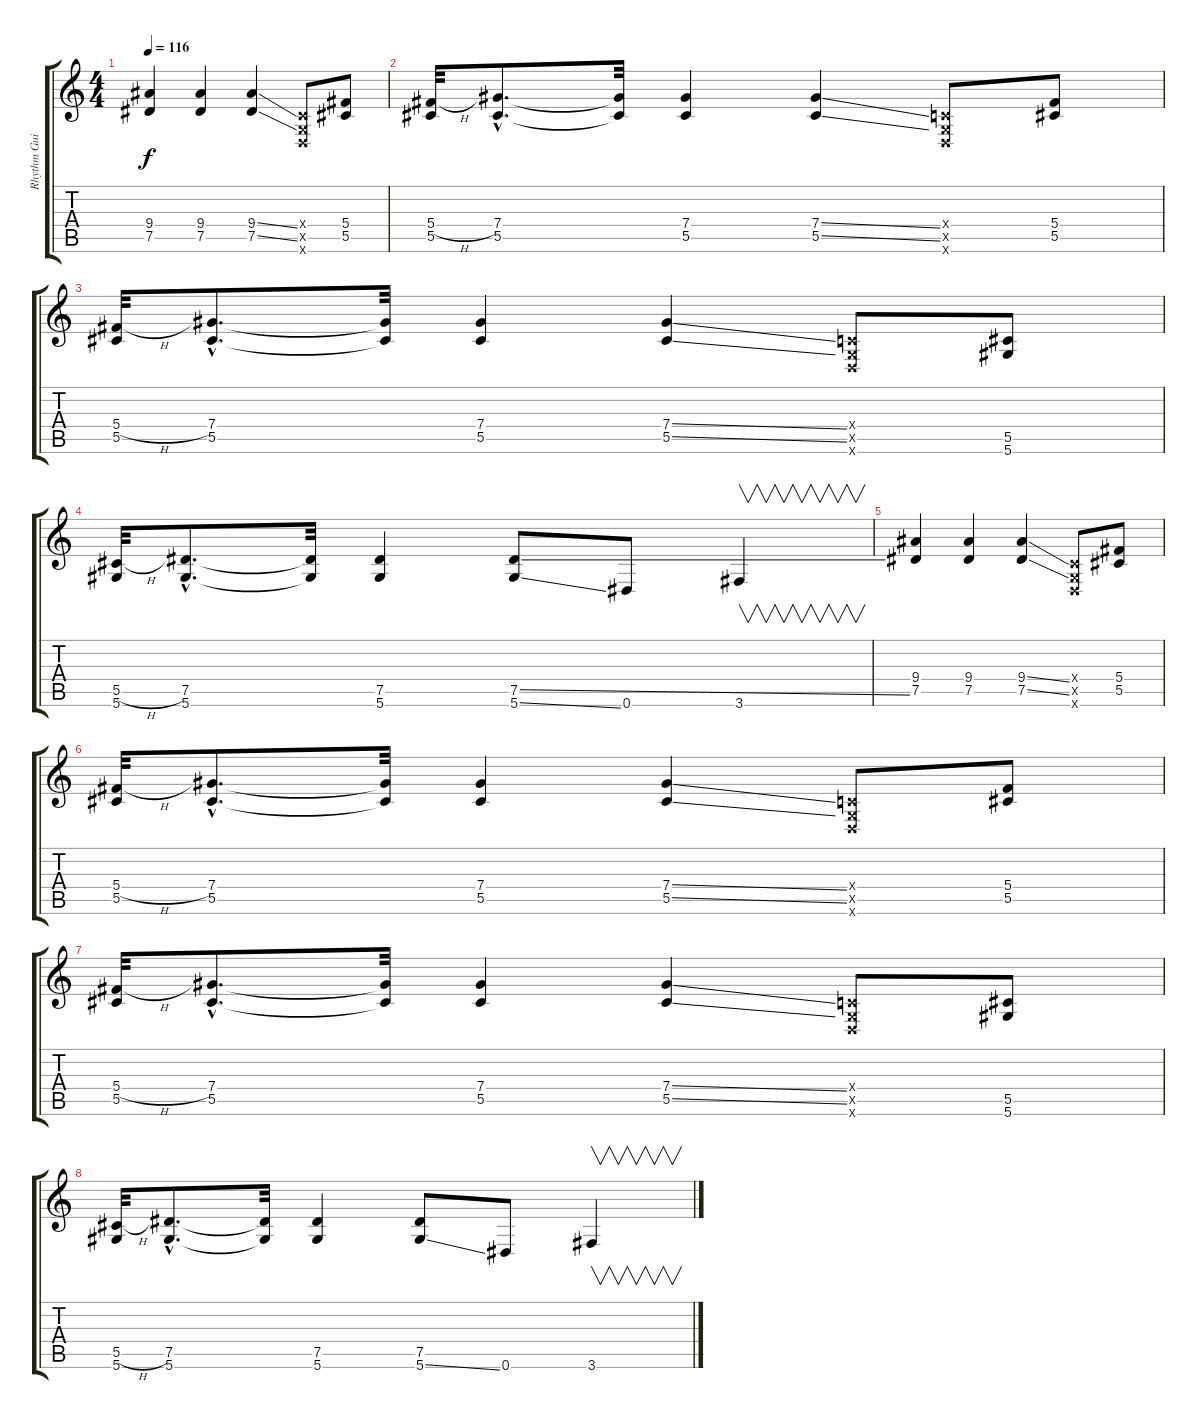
\track ("Rhythm Guitar" "Rhythm Gui") {instrument electricguitarclean}
\staff {score tabs}
\tuning (Eb4 Bb3 Gb3 Db3 Ab2 Eb2) {hide}
\ts (4 4)
\tempo 116
\clef g2
\ks c
(9.4 7.5).4{dy f} (9.4 7.5).4 (9.4{ss} 7.5{ss}).4 (-1.4{x} -1.5{x} -1.6{x}).8 (5.4 5.5).8 |
(5.4{h} 5.5).32 (7.4{hac} 5.5{hac}).8{d} (7.4{t} 5.5{t}).32 (7.4 5.5).4 (7.4{ss} 5.5{ss}).4 (-1.4{x} -1.5{x} -1.6{x}).8 (5.4 5.5).8 |
(5.4{h} 5.5).32 (7.4{hac} 5.5{hac}).8{d} (7.4{t} 5.5{t}).32 (7.4 5.5).4 (7.4{ss} 5.5{ss}).4 (-1.4{x} -1.5{x} -1.6{x}).8 (5.5 5.6).8 |
(5.5{h} 5.6).32 (7.5{hac} 5.6{hac}).8{d} (7.5{t} 5.6{t}).32 (7.5 5.6).4 (7.5{ss} 5.6{ss}).8 0.6.8 3.6.4{v} |
(9.4 7.5).4 (9.4 7.5).4 (9.4{ss} 7.5{ss}).4 (-1.4{x} -1.5{x} -1.6{x}).8 (5.4 5.5).8 |
(5.4{h} 5.5).32 (7.4{hac} 5.5{hac}).8{d} (7.4{t} 5.5{t}).32 (7.4 5.5).4 (7.4{ss} 5.5{ss}).4 (-1.4{x} -1.5{x} -1.6{x}).8 (5.4 5.5).8 |
(5.4{h} 5.5).32 (7.4{hac} 5.5{hac}).8{d} (7.4{t} 5.5{t}).32 (7.4 5.5).4 (7.4{ss} 5.5{ss}).4 (-1.4{x} -1.5{x} -1.6{x}).8 (5.5 5.6).8 |
(5.5{h} 5.6).32 (7.5{hac} 5.6{hac}).8{d} (7.5{t} 5.6{t}).32 (7.5 5.6).4 (7.5{ss} 5.6{ss}).8 0.6.8 3.6.4{v}
